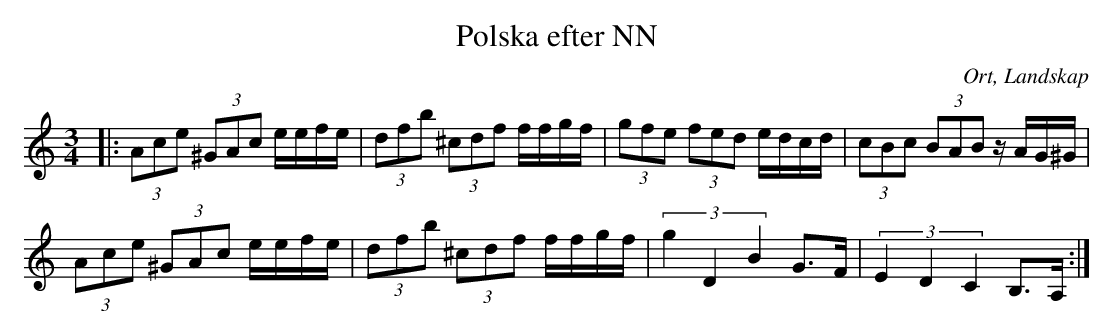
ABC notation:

X:1
T:Polska efter NN
O:Ort, Landskap
M:3/4
L:1/8
M:3/4
K:C
|: (3 Ace (3^GAc e/e/f/e/| (3 dfb (3^cdf f/f/g/f/|(3gfe (3fed e/d/c/d/|(3cBc (3BAB z/A/G/^G/ |
(3Ace (3^GAc e/e/f/e/| (3 dfb (3^cdf f/f/g/f/|(3:2:3 g2 D2 B2 G>F|(3:2:3 E2 D2 C2 B,>A,:|
